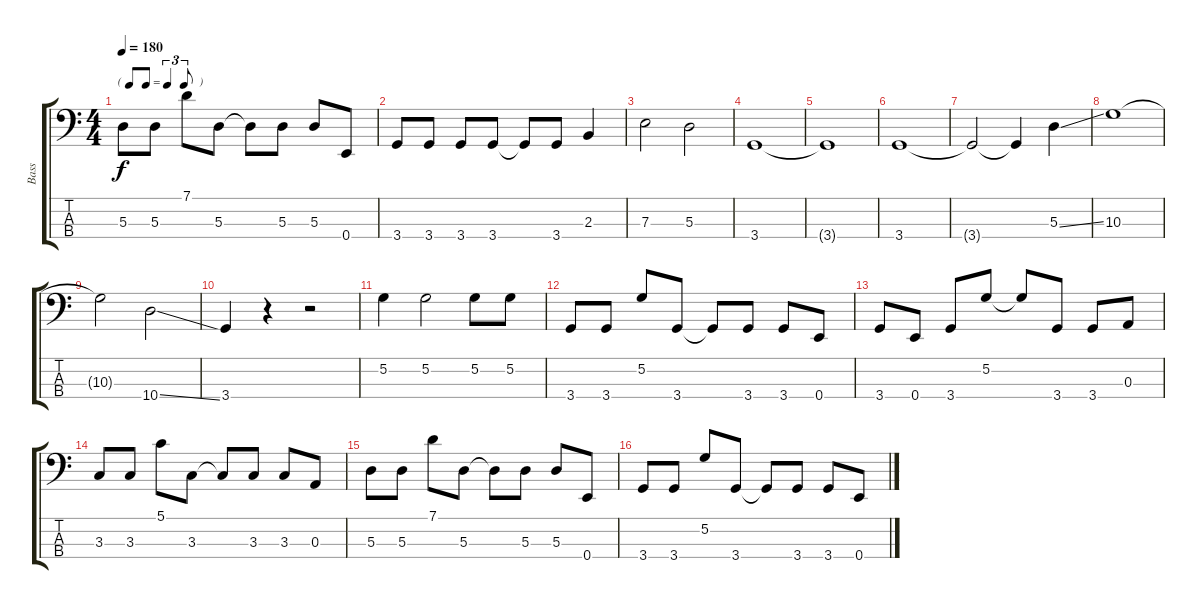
\track ("Bass" "Bass") {instrument electricbasspick}
\staff {score tabs}
\tuning (G2 D2 A1 E1) {hide}
\ts (4 4)
\tf triplet8th
\tempo 180
\clef f4
\ks c
5.3.8{dy f} 5.3.8 7.1.8 5.3.8 5.3{t}.8 5.3.8 5.3.8 0.4.8 |
3.4.8 3.4.8 3.4.8 3.4.8 3.4{t}.8 3.4.8 2.3.4 |
7.3.2 5.3.2 |
3.4.1 |
3.4{t}.1 |
3.4.1 |
3.4{t}.2 3.4{t}.4 5.3{ss}.4 |
10.3.1 |
10.3{t}.2 10.4{ss}.2 |
3.4.4 r.4 r.2 |
5.2.4 5.2.2 5.2.8 5.2.8 |
3.4.8 3.4.8 5.2.8 3.4.8 3.4{t}.8 3.4.8 3.4.8 0.4.8 |
3.4.8 0.4.8 3.4.8 5.2.8 5.2{t}.8 3.4.8 3.4.8 0.3.8 |
3.3.8 3.3.8 5.1.8 3.3.8 3.3{t}.8 3.3.8 3.3.8 0.3.8 |
5.3.8 5.3.8 7.1.8 5.3.8 5.3{t}.8 5.3.8 5.3.8 0.4.8 |
3.4.8 3.4.8 5.2.8 3.4.8 3.4{t}.8 3.4.8 3.4.8 0.4.8
